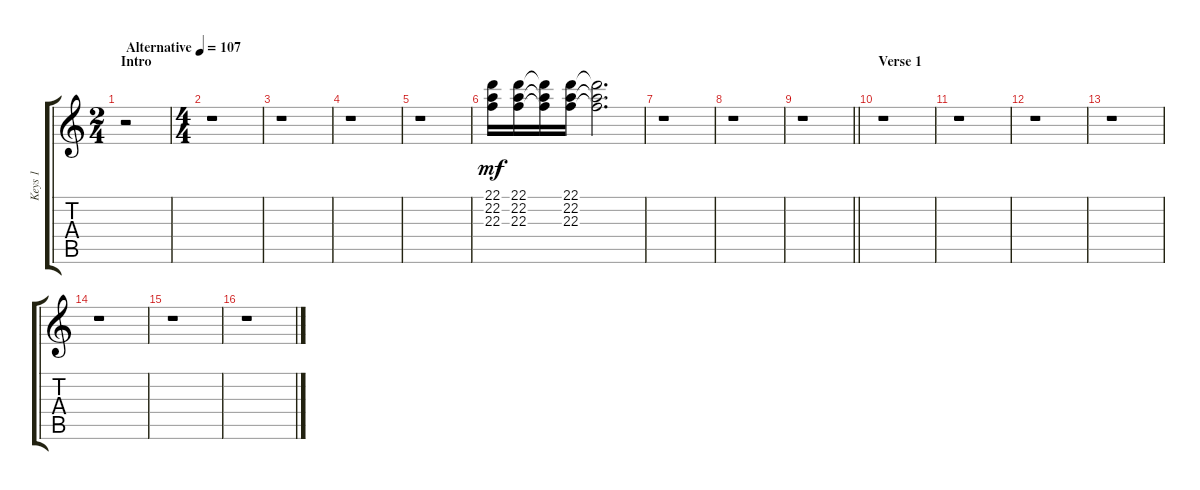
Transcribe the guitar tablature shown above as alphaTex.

\track ("Keys 1" "Keys 1") {instrument electricpiano1}
\staff {score tabs}
\tuning (E4 B3 G3 D3 A2 D2) {hide}
\ts (2 4)
\section ("" "Intro")
\tempo (107 "Alternative")
\clef g2
\ks c
r.2{dy mf instrument electricpiano1} |
\ts (4 4)
r.1 |
r.1 |
r.1 |
r.1 |
(22.1 22.2 22.3).16 (22.1 22.2 22.3).16 (22.1{t} 22.2{t} 22.3{t}).16 (22.1 22.2 22.3).16 (22.1{t} 22.2{t} 22.3{t}).2{d} |
r.1 |
r.1 |
\barLineRight lightlight
r.1 |
\section ("" "Verse 1")
r.1 |
r.1 |
r.1 |
r.1 |
r.1 |
r.1 |
r.1
